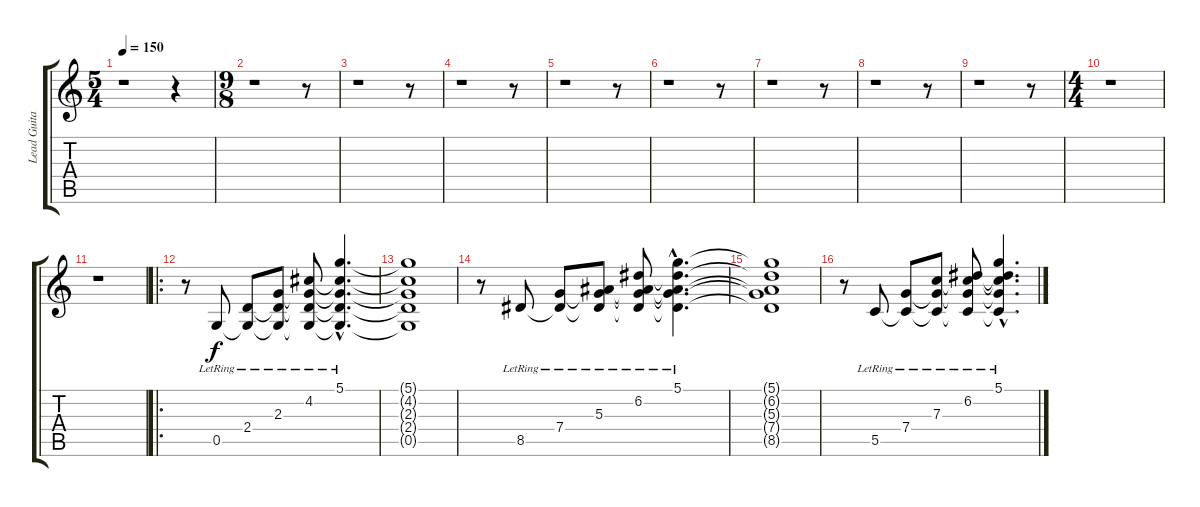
\track ("Lead Guitar" "Lead Guita") {instrument distortionguitar}
\staff {score tabs}
\tuning (D4 A3 F3 C3 G2 D2) {hide}
\ts (5 4)
\tempo 150
\clef g2
\ks aminor
r.1{dy f} r.4 |
\ts (9 8)
r.1 r.8 |
r.1 r.8 |
r.1 r.8 |
r.1 r.8 |
r.1 r.8 |
r.1 r.8 |
r.1 r.8 |
r.1 r.8 |
\ts (4 4)
r.1 |
r.1 |
\ro
r.8 0.5{lr}.8{volume 13 instrument electricguitarclean} (2.4{lr} 0.5{t}).8 (2.3{lr} 2.4{t} 0.5{t}).8 (4.2{lr} 2.3{t} 2.4{t} 0.5{t}).8 (5.1{hac lr} 4.2{hac t} 2.3{hac t} 2.4{hac t} 0.5{hac t}).4{d} |
(5.1{t} 4.2{t} 2.3{t} 2.4{t} 0.5{t}).1 |
r.8 8.5{lr}.8 (7.4{lr} 8.5{t}).8 (5.3{lr} 7.4{t} 8.5{t}).8 (6.2{lr} 5.3{t} 7.4{t} 8.5{t}).8 (5.1{hac lr} 6.2{hac t} 5.3{hac t} 7.4{hac t} 8.5{hac t}).4{d} |
(5.1{t} 6.2{t} 5.3{t} 7.4{t} 8.5{t}).1 |
r.8 5.5{lr}.8 (7.4{lr} 5.5{t}).8 (7.3{lr} 7.4{t} 5.5{t}).8 (6.2{lr} 7.3{t} 7.4{t} 5.5{t}).8 (5.1{hac lr} 6.2{hac t} 7.3{hac t} 7.4{hac t} 5.5{hac t}).4{d}
